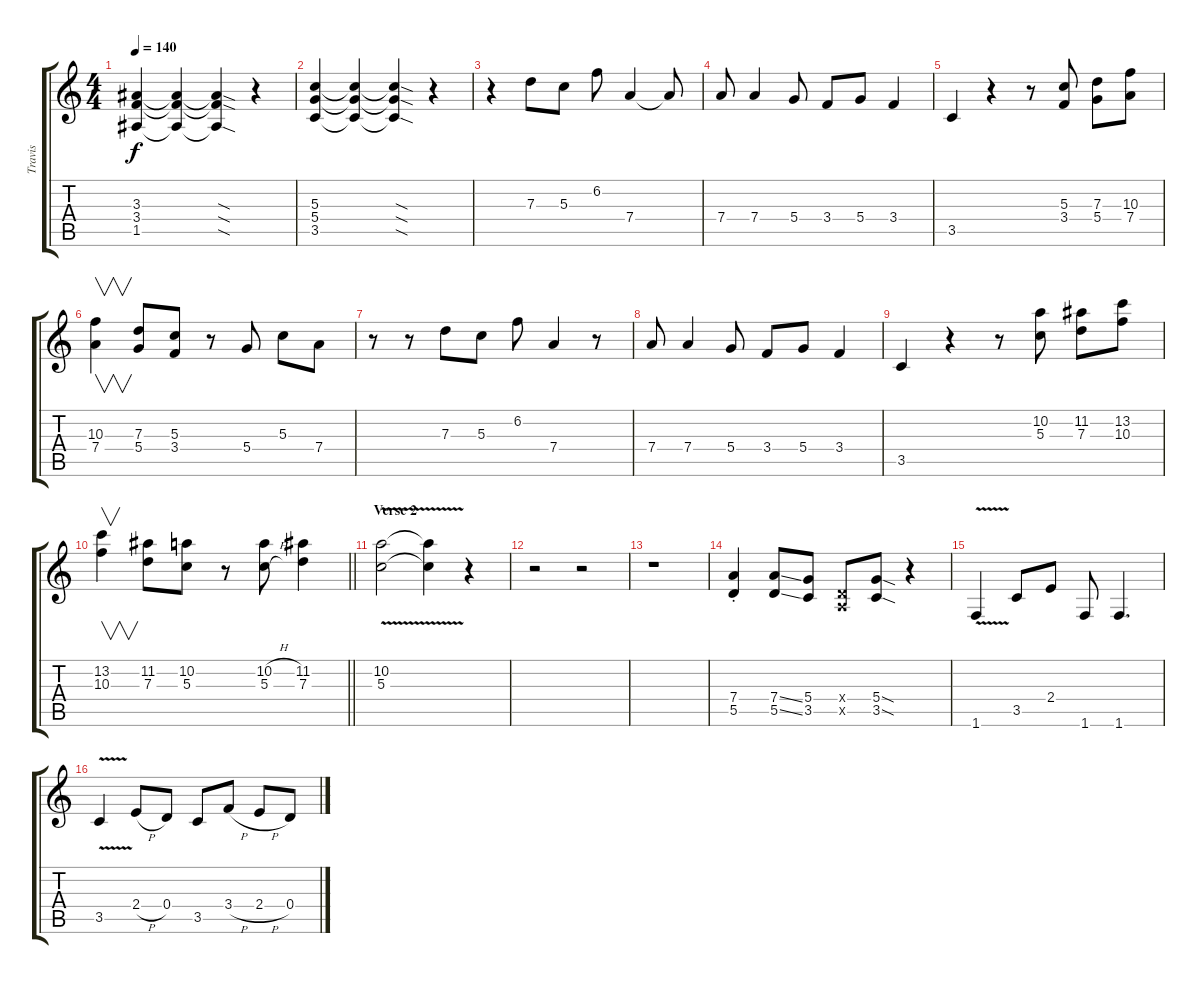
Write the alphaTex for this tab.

\track ("Travis" "Travis") {instrument overdrivenguitar}
\staff {score tabs}
\tuning (E4 B3 G3 D3 A2 E2) {hide}
\ts (4 4)
\tempo 140
\clef g2
\ks c
(3.3 3.4 1.5).4{dy f} (3.3{t} 3.4{t} 1.5{t}).4 (3.3{sod t} 3.4{sod t} 1.5{sod t}).4 r.4 |
(5.3 5.4 3.5).4 (5.3{t} 5.4{t} 3.5{t}).4 (5.3{sod t} 5.4{sod t} 3.5{sod t}).4 r.4 |
r.4 7.3.8 5.3.8 6.2.8 7.4.4 7.4{t}.8 |
7.4.8 7.4.4 5.4.8 3.4.8 5.4.8 3.4.4 |
3.5.4 r.4 r.8 (5.3 3.4).8 (7.3 5.4).8 (10.3 7.4).8 |
(10.3 7.4).4{v} (7.3 5.4).8 (5.3 3.4).8 r.8 5.4.8 5.3.8 7.4.8 |
r.8 r.8 7.3.8 5.3.8 6.2.8 7.4.4 r.8 |
7.4.8 7.4.4 5.4.8 3.4.8 5.4.8 3.4.4 |
3.5.4 r.4 r.8 (10.2 5.3).8 (11.2 7.3).8 (13.2 10.3).8 |
\barLineRight lightlight
(13.2 10.3).4{v} (11.2 7.3).8 (10.2 5.3).8 r.8 (10.2{h} 5.3{h}).8 (11.2 7.3).4 |
\section ("" "Verse 2")
(10.2{v} 5.3).2 (10.2{t} 5.3{t}).4 r.4 |
r.2 r.2 |
r.1 |
(7.4{st} 5.5{st}).4 (7.4{ss} 5.5{ss}).8 (5.4 3.5).8 (0.4{x} 0.5{x}).8 (5.4{sod} 3.5{sod}).8 r.4 |
1.6{v}.4 3.5.8 2.4.8 1.6.8 1.6.4{d} |
3.5{v}.4 2.4{h}.8 0.4.8 3.5.8 3.4{h}.8 2.4{h}.8 0.4.8
